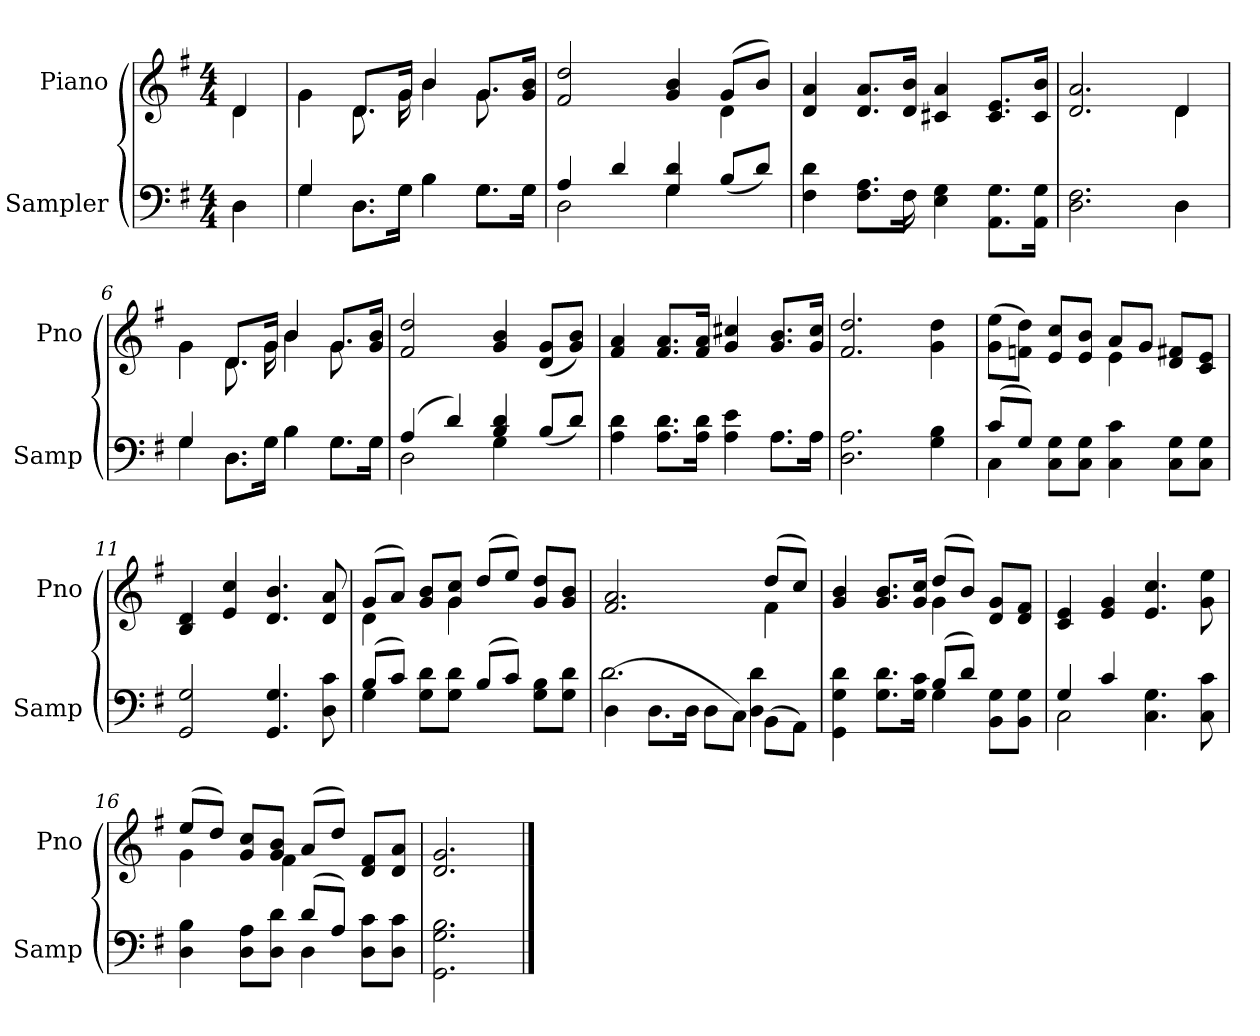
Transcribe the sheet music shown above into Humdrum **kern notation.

**kern	**kern
*part2	*part1
*staff2	*staff1
*I"Sampler	*I"Piano
*I'Samp	*I'Pno
*clefF4	*clefG2
*k[f#]	*k[f#]
*G:	*G:
*M4/4	*M4/4
=1	=1
*^	*^
4D\	4D	4d/	4d
=2	=2	=2	=2
4G/	4G	4g\	4g
8.D\L	8.D\L	8.d/L	8.d
16G\Jk	16G\Jk	16g/Jk	16g
4B\	4B	4b/	4b
8.G\L	8.G\L	8.g/L	8.g
16G\Jk	16G\Jk	16g/ 16b/Jk	16ryy
=3	=3	=3	=3
4A/	2D	2f# 2dd	2.ryy
4d/	.	.	.
4G 4d	4G	4g 4b	.
(8B/L	4ryy	(8g/L	4d
8d/J)	.	8b/J)	.
*	*	*v	*v
=4	=4	=4
4F# 4d	4..ryy	4d 4a
8.F#\ 8.A\L	.	8.d/ 8.a/L
16F#\Jk	16F#	16d/ 16b/Jk
4E 4G	2ryy	4c#X 4a
8.AA\ 8.G\L	.	8.c#/ 8.e/L
16AA\ 16G\Jk	.	16c#/ 16b/Jk
=5	=5	=5
*	*	*^
2.D 2.F#	2.ryy	2.d 2.a	2.ryy
4D\	4D	4d/	4d
=6	=6	=6	=6
4G/	4G	4g\	4g
8.D\L	8.D\L	8.d/L	8.d
16G\Jk	16G\Jk	16g/Jk	16g
4B\	4B	4b/	4b
8.G\L	8.G\L	8.g/L	8.g
16G\Jk	16G\Jk	16g/ 16b/Jk	16ryy
*	*	*v	*v
=7	=7	=7
(4A/	2D	2f# 2dd
4d/)	.	.
4B 4d	4G	4g 4b
(8B/L	4ryy	(8d/ 8g/L
8d/J)	.	8g/ 8b/J)
=8	=8	=8
4A 4d	2.ryy	4f# 4a
8.A\ 8.d\L	.	8.f#/ 8.a/L
16A\ 16d\Jk	.	16f#/ 16a/Jk
4A 4e	.	4g 4cc#X
8.A\L	8.A\L	8.g/ 8.b/L
16A\Jk	16A\Jk	16g/ 16cc#/Jk
*v	*v	*
=9	=9
2.D 2.A	2.f# 2.dd
4G 4B	4g 4dd
=10	=10
*^	*^
(8c/L	4C	(8g\ 8ee\L	2ryy
8G/J)	.	8fn\ 8dd\J)	.
8C\ 8G\L	2.ryy	8e/ 8cc/L	.
8C\ 8G\J	.	8e/ 8b/J	.
4C 4c	.	8a/L	4e
.	.	8g/J	.
8C\ 8G\L	.	8d/ 8f#X/L	4ryy
8C\ 8G\J	.	8c/ 8e/J	.
*v	*v	*	*
*	*v	*v
=11	=11
2GG 2G	4B 4d
.	4e 4cc
4.GG 4.G	4.d 4.b
8D 8c	8d 8a
=12	=12
*^	*^
(8B/L	4G	(8g/L	4d
8c/J)	.	8a/J)	.
8G\ 8d\L	8ryy	8g/ 8b/L	8ryy
8G\ 8d\J	4G	8g/ 8cc/J	4g
(8B/L	.	(8dd/L	.
8c/J)	4.ryy	8ee/J)	4.ryy
8G\ 8B\L	.	8g/ 8dd/L	.
8G\ 8d\J	.	8g/ 8b/J	.
=13	=13	=13	=13
(4D\	2.d	2.f# 2.a	2.ryy
8.D\L	.	.	.
16D\Jk	.	.	.
8D\L	.	.	.
8C\J)	.	.	.
(8BB\L	4D 4d	(8dd/L	4f#
8AA\J)	.	8cc/J)	.
=14	=14	=14	=14
4GG 4G 4d	2ryy	4g 4b	2ryy
8.G\ 8.d\L	.	8.g/ 8.b/L	.
16G\ 16c\Jk	.	16g/ 16cc/Jk	.
(8B/L	4G	(8dd/L	4g
8d/J)	.	8b/J)	.
8BB\ 8G\L	4ryy	8d/ 8g/L	4ryy
8BB\ 8G\J	.	8d/ 8f#/J	.
*	*	*v	*v
=15	=15	=15
4G/	2C	4c 4e
4c/	.	4e 4g
4.C 4.G	2ryy	4.e 4.cc
8C 8c	.	8g 8ee
=16	=16	=16
*	*	*^
4D 4B	2ryy	(8ee/L	4g
.	.	8dd/J)	.
8D\ 8A\L	.	8g/ 8cc/L	8ryy
8D\ 8d\J	.	8g/ 8b/J	4f#
(8d/L	4D	(8a/L	.
8A/J)	.	8dd/J)	4.ryy
8D\ 8c\L	4ryy	8d/ 8f#/L	.
8D\ 8c\J	.	8d/ 8a/J	.
*v	*v	*	*
*	*v	*v
=17	=17
2.GG 2.G 2.B	2.d 2.g
==	==
*-	*-
